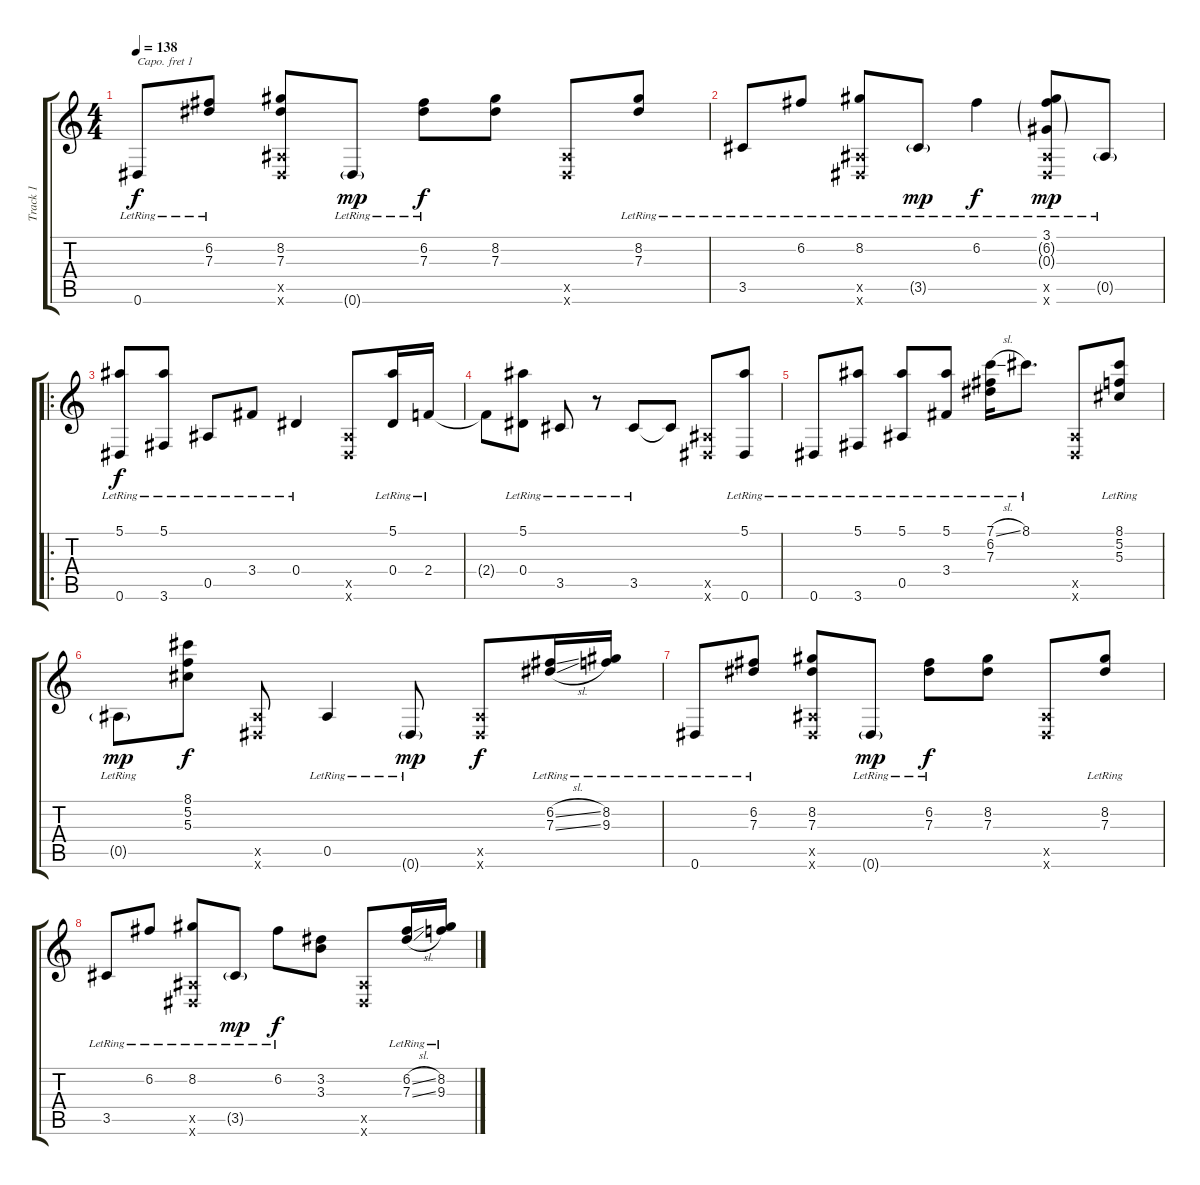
\track ("Track 1" "Track 1") {instrument acousticguitarsteel}
\staff {score tabs}
\capo 1
\tuning (E4 B3 G3 D3 A2 D2) {hide}
\ts (4 4)
\tempo 138
\clef g2
\ks c
0.6{lr}.8{dy f} (6.2{lr} 7.3{lr}).8 (8.2 7.3 0.5{x} 0.6{x}).8 0.6{g lr}.8{dy mp} (6.2{lr} 7.3{lr}).8{dy f} (8.2 7.3).8 (0.5{x} 0.6{x}).8 (8.2{lr} 7.3{lr}).8 |
3.5{lr}.8 6.2{lr}.8 (8.2{lr} 0.5{x} 0.6{x}).8 3.5{g lr}.8{dy mp} 6.2{lr}.4{dy f} (3.1{lr} 6.2{g lr} 0.3{g lr} 0.5{x} 0.6{x}).8{dy mp} 0.5{g lr}.8 |
\ro
(5.1{lr} 0.6{lr}).8{dy f} (5.1{lr} 3.6{lr}).8 0.5{lr}.8 3.4{lr}.8 0.4{lr}.4 (0.5{x} 0.6{x}).8 (5.1{lr} 0.4{lr}).16 2.4{lr}.16 |
2.4{t}.8 (5.1{lr} 0.4{lr}).8 3.5{lr}.8 r.8 3.5{lr}.8 3.5{t}.8 (0.5{x} 0.6{x}).8 (5.1{lr} 0.6{lr}).8 |
0.6{lr}.8 (5.1{lr} 3.6{lr}).8 (5.1{lr} 0.5{lr}).8 (5.1{lr} 3.4{lr}).8 (7.1{sl lr} 6.2{lr} 7.3{lr}).16 8.1{lr}.8{d} (0.5{x} 0.6{x}).8 (8.1{lr} 5.2{lr} 5.3{lr}).8 |
0.5{g lr}.8{dy mp} (8.1 5.2 5.3).8{dy f} (0.5{x} 0.6{x}).8 0.5{lr}.4 0.6{g lr}.8{dy mp} (0.5{x} 0.6{x}).8{dy f} (6.2{sl lr} 7.3{sl lr}).16 (8.2{lr} 9.3{lr}).16 |
0.6{lr}.8 (6.2{lr} 7.3{lr}).8 (8.2 7.3 0.5{x} 0.6{x}).8 0.6{g lr}.8{dy mp} (6.2{lr} 7.3{lr}).8{dy f} (8.2 7.3).8 (0.5{x} 0.6{x}).8 (8.2{lr} 7.3{lr}).8 |
3.5{lr}.8 6.2{lr}.8 (8.2{lr} 0.5{x} 0.6{x}).8 3.5{g lr}.8{dy mp} 6.2{lr}.8{dy f} (3.2 3.3).8 (0.5{x} 0.6{x}).8 (6.2{sl lr} 7.3{sl lr}).16 (8.2{lr} 9.3{lr}).16
